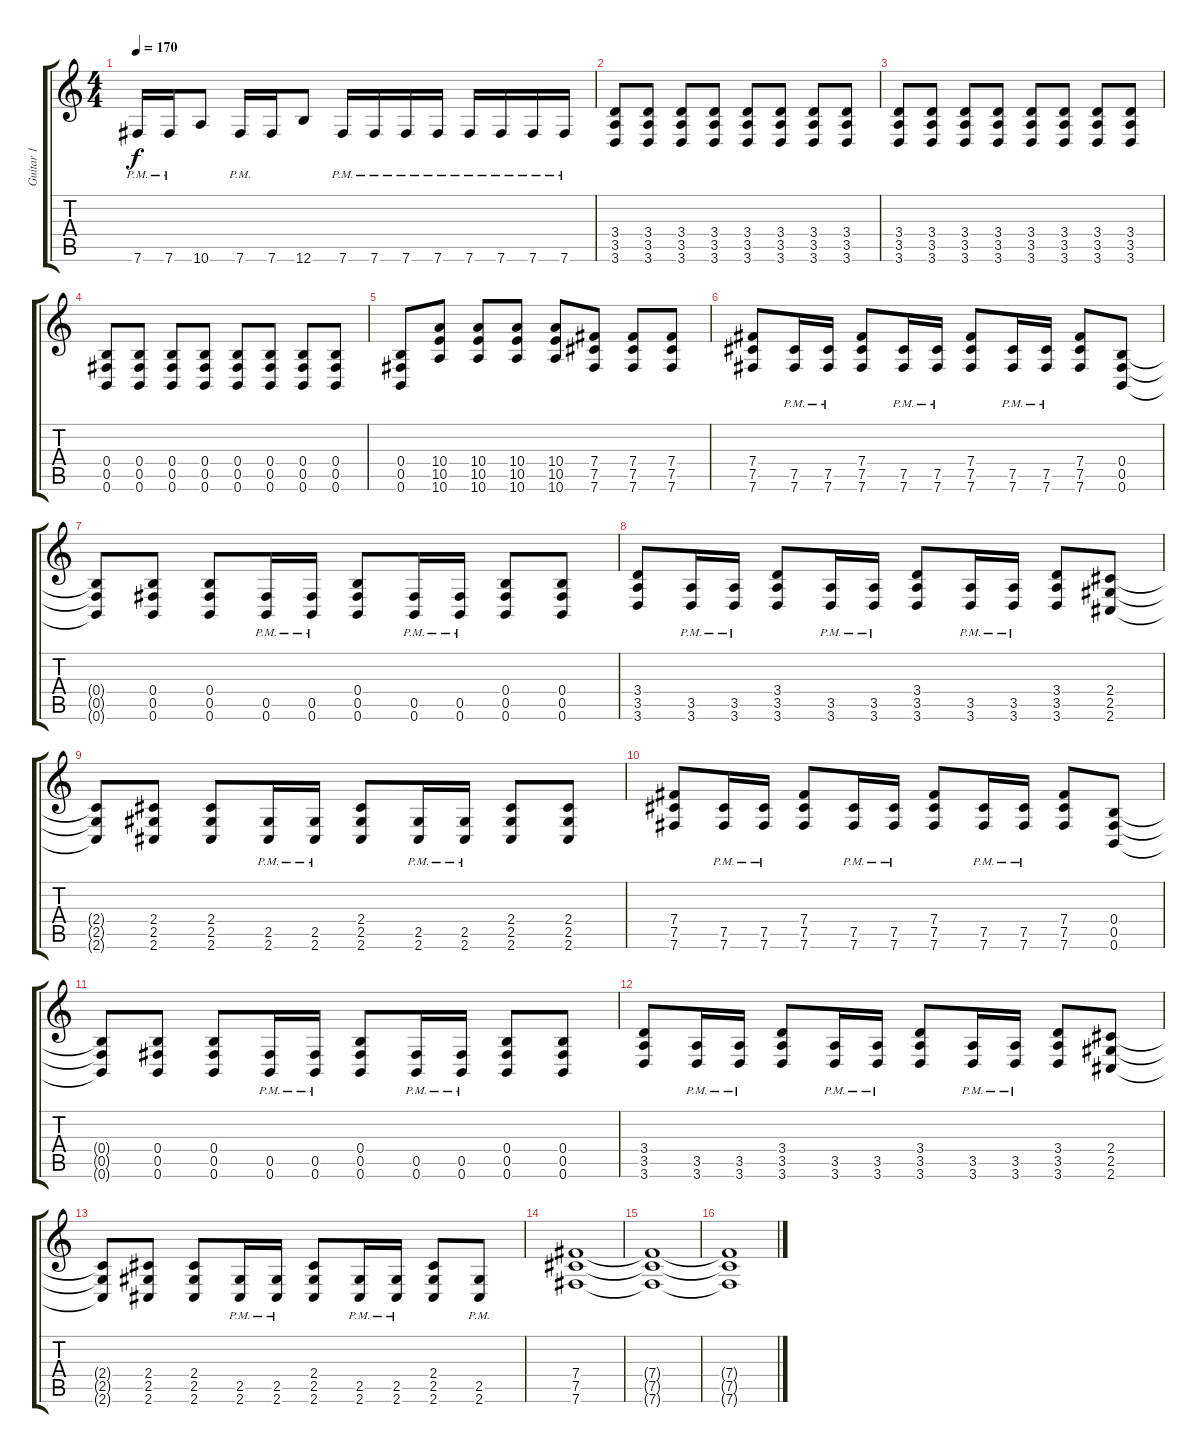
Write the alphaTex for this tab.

\track ("Guitar 1" "Guitar 1") {instrument distortionguitar}
\staff {score tabs}
\tuning (Db4 Ab3 E3 B2 Gb2 B1) {hide}
\ts (4 4)
\tempo 170
\clef g2
\ks c
7.6{pm}.16{dy f} 7.6{pm}.16 10.6.8 7.6{pm}.16 7.6.16 12.6.8 7.6{pm}.16 7.6{pm}.16 7.6{pm}.16 7.6{pm}.16 7.6{pm}.16 7.6{pm}.16 7.6{pm}.16 7.6{pm}.16 |
(3.4 3.5 3.6).8 (3.4 3.5 3.6).8 (3.4 3.5 3.6).8 (3.4 3.5 3.6).8 (3.4 3.5 3.6).8 (3.4 3.5 3.6).8 (3.4 3.5 3.6).8 (3.4 3.5 3.6).8 |
(3.4 3.5 3.6).8 (3.4 3.5 3.6).8 (3.4 3.5 3.6).8 (3.4 3.5 3.6).8 (3.4 3.5 3.6).8 (3.4 3.5 3.6).8 (3.4 3.5 3.6).8 (3.4 3.5 3.6).8 |
(0.4 0.5 0.6).8 (0.4 0.5 0.6).8 (0.4 0.5 0.6).8 (0.4 0.5 0.6).8 (0.4 0.5 0.6).8 (0.4 0.5 0.6).8 (0.4 0.5 0.6).8 (0.4 0.5 0.6).8 |
(0.4 0.5 0.6).8 (10.4 10.5 10.6).8 (10.4 10.5 10.6).8 (10.4 10.5 10.6).8 (10.4 10.5 10.6).8 (7.4 7.5 7.6).8 (7.4 7.5 7.6).8 (7.4 7.5 7.6).8 |
(7.4 7.5 7.6).8 (7.5{pm} 7.6{pm}).16 (7.5{pm} 7.6{pm}).16 (7.4 7.5 7.6).8 (7.5{pm} 7.6{pm}).16 (7.5{pm} 7.6{pm}).16 (7.4 7.5 7.6).8 (7.5{pm} 7.6{pm}).16 (7.5{pm} 7.6{pm}).16 (7.4 7.5 7.6).8 (0.4 0.5 0.6).8 |
(0.4{t} 0.5{t} 0.6{t}).8 (0.4 0.5 0.6).8 (0.4 0.5 0.6).8 (0.5{pm} 0.6{pm}).16 (0.5{pm} 0.6{pm}).16 (0.4 0.5 0.6).8 (0.5{pm} 0.6{pm}).16 (0.5{pm} 0.6{pm}).16 (0.4 0.5 0.6).8 (0.4 0.5 0.6).8 |
(3.4 3.5 3.6).8 (3.5{pm} 3.6{pm}).16 (3.5{pm} 3.6{pm}).16 (3.4 3.5 3.6).8 (3.5{pm} 3.6{pm}).16 (3.5{pm} 3.6{pm}).16 (3.4 3.5 3.6).8 (3.5{pm} 3.6{pm}).16 (3.5{pm} 3.6{pm}).16 (3.4 3.5 3.6).8 (2.4 2.5 2.6).8 |
(2.4{t} 2.5{t} 2.6{t}).8 (2.4 2.5 2.6).8 (2.4 2.5 2.6).8 (2.5{pm} 2.6{pm}).16 (2.5{pm} 2.6{pm}).16 (2.4 2.5 2.6).8 (2.5{pm} 2.6{pm}).16 (2.5{pm} 2.6{pm}).16 (2.4 2.5 2.6).8 (2.4 2.5 2.6).8 |
(7.4 7.5 7.6).8 (7.5{pm} 7.6{pm}).16 (7.5{pm} 7.6{pm}).16 (7.4 7.5 7.6).8 (7.5{pm} 7.6{pm}).16 (7.5{pm} 7.6{pm}).16 (7.4 7.5 7.6).8 (7.5{pm} 7.6{pm}).16 (7.5{pm} 7.6{pm}).16 (7.4 7.5 7.6).8 (0.4 0.5 0.6).8 |
(0.4{t} 0.5{t} 0.6{t}).8 (0.4 0.5 0.6).8 (0.4 0.5 0.6).8 (0.5{pm} 0.6{pm}).16 (0.5{pm} 0.6{pm}).16 (0.4 0.5 0.6).8 (0.5{pm} 0.6{pm}).16 (0.5{pm} 0.6{pm}).16 (0.4 0.5 0.6).8 (0.4 0.5 0.6).8 |
(3.4 3.5 3.6).8 (3.5{pm} 3.6{pm}).16 (3.5{pm} 3.6{pm}).16 (3.4 3.5 3.6).8 (3.5{pm} 3.6{pm}).16 (3.5{pm} 3.6{pm}).16 (3.4 3.5 3.6).8 (3.5{pm} 3.6{pm}).16 (3.5{pm} 3.6{pm}).16 (3.4 3.5 3.6).8 (2.4 2.5 2.6).8 |
(2.4{t} 2.5{t} 2.6{t}).8 (2.4 2.5 2.6).8 (2.4 2.5 2.6).8 (2.5{pm} 2.6{pm}).16 (2.5{pm} 2.6{pm}).16 (2.4 2.5 2.6).8 (2.5{pm} 2.6{pm}).16 (2.5{pm} 2.6{pm}).16 (2.4 2.5 2.6).8 (2.5{pm} 2.6{pm}).8 |
(7.4 7.5 7.6).1 |
(7.4{t} 7.5{t} 7.6{t}).1{volume 0} |
(7.4{t} 7.5{t} 7.6{t}).1
